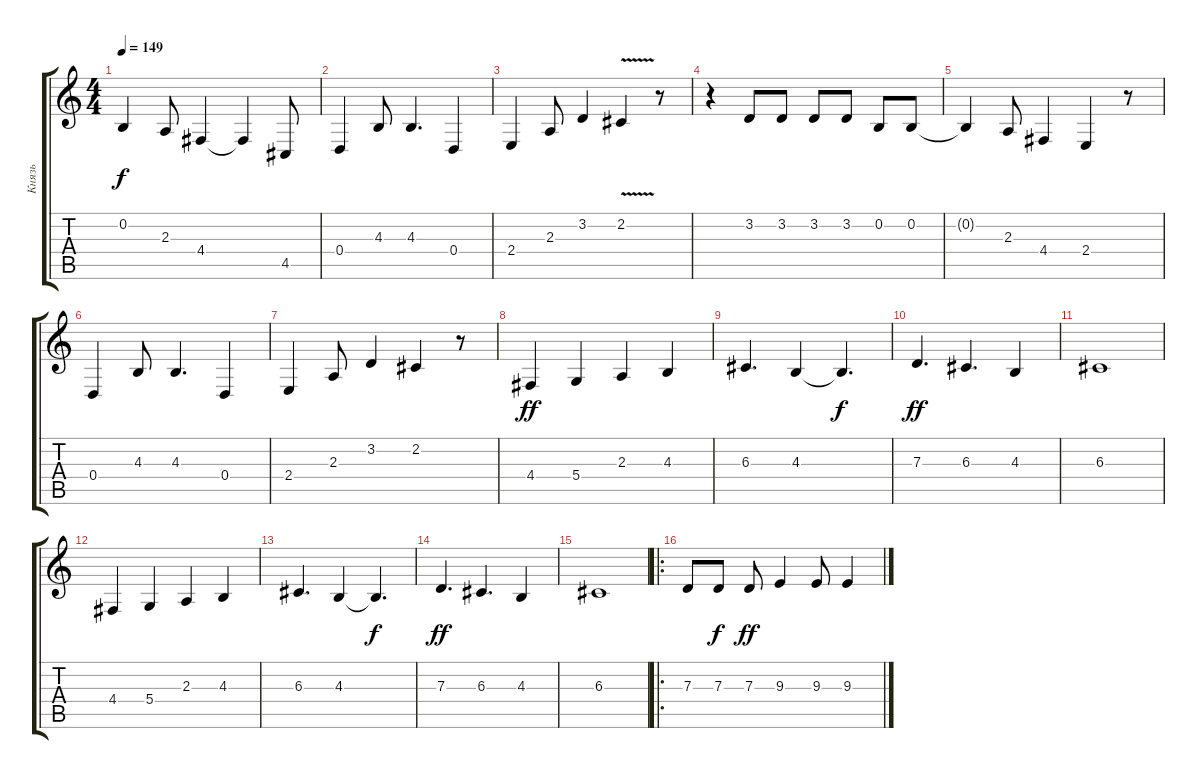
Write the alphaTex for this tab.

\track ("Князь" "Князь") {instrument bassoon}
\staff {score tabs}
\tuning (E4 B3 G3 D3 A2 E2) {hide}
\ts (4 4)
\tempo 149
\clef g2
\ks c
0.2{t}.4{dy f} 2.3.8 4.4.4 4.4{t}.4 4.5.8 |
0.4.4 4.3.8 4.3.4{d} 0.4.4 |
2.4.4 2.3.8 3.2.4 2.2{v}.4 r.8 |
r.4 3.2.8 3.2.8 3.2.8 3.2.8 0.2.8 0.2.8 |
0.2{t}.4 2.3.8 4.4.4 2.4.4 r.8 |
0.4.4 4.3.8 4.3.4{d} 0.4.4 |
2.4.4 2.3.8 3.2.4 2.2.4 r.8 |
4.4.4{dy ff} 5.4.4 2.3.4 4.3.4 |
6.3.4{d} 4.3.4 4.3{t}.4{d dy f} |
7.3.4{d dy ff} 6.3.4{d} 4.3.4 |
6.3.1 |
4.4.4 5.4.4 2.3.4 4.3.4 |
6.3.4{d} 4.3.4 4.3{t}.4{d dy f} |
7.3.4{d dy ff} 6.3.4{d} 4.3.4 |
6.3.1 |
\ro
7.3.8 7.3.8{dy f} 7.3.8{dy ff} 9.3.4 9.3.8 9.3.4
